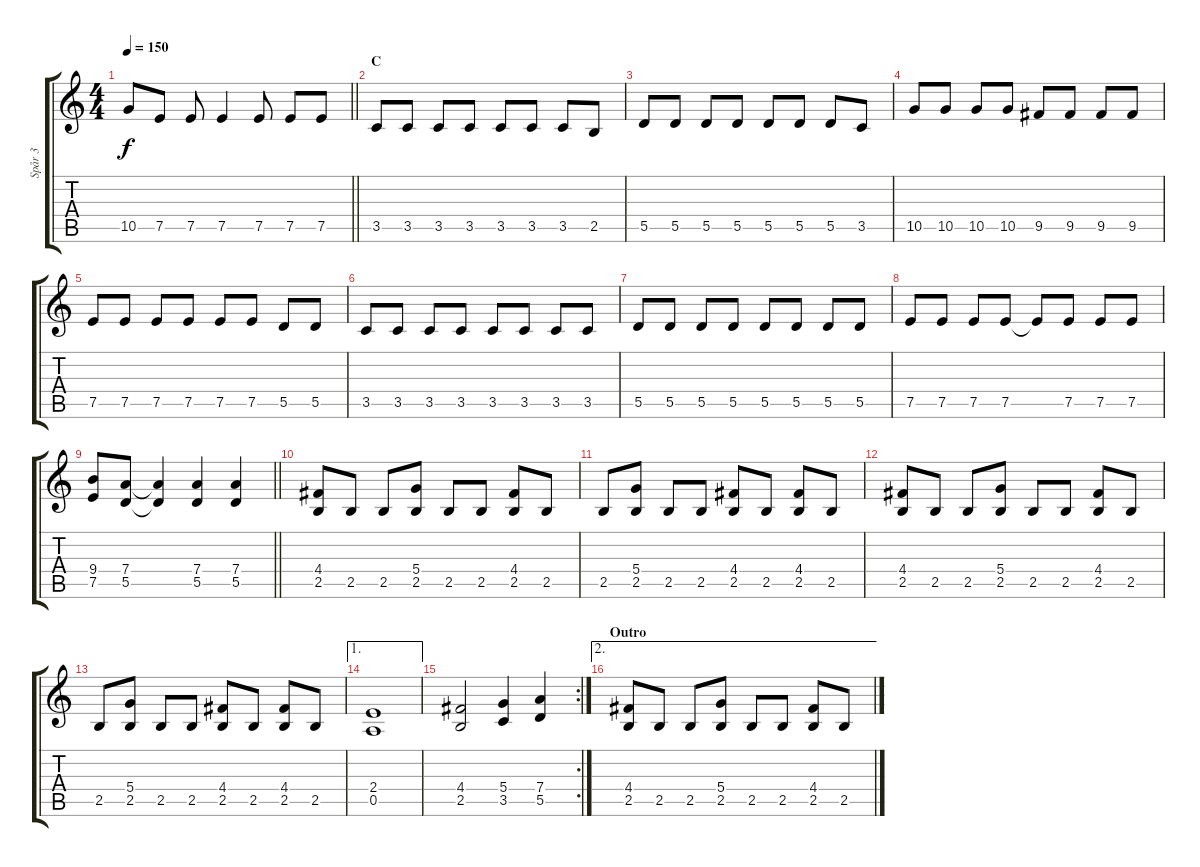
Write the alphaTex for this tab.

\track ("Spår 3" "Spår 3") {instrument distortionguitar}
\staff {score tabs}
\tuning (E4 B3 G3 D3 A2 E2) {hide}
\ts (4 4)
\tempo 150
\clef g2
\barLineRight lightlight
\ks c
10.5.8{dy f} 7.5.8 7.5.8 7.5.4 7.5.8 7.5.8 7.5.8 |
\section ("" "C")
3.5.8 3.5.8 3.5.8 3.5.8 3.5.8 3.5.8 3.5.8 2.5.8 |
5.5.8 5.5.8 5.5.8 5.5.8 5.5.8 5.5.8 5.5.8 3.5.8 |
10.5.8 10.5.8 10.5.8 10.5.8 9.5.8 9.5.8 9.5.8 9.5.8 |
7.5.8 7.5.8 7.5.8 7.5.8 7.5.8 7.5.8 5.5.8 5.5.8 |
3.5.8 3.5.8 3.5.8 3.5.8 3.5.8 3.5.8 3.5.8 3.5.8 |
5.5.8 5.5.8 5.5.8 5.5.8 5.5.8 5.5.8 5.5.8 5.5.8 |
7.5.8 7.5.8 7.5.8 7.5.8 7.5{t}.8 7.5.8 7.5.8 7.5.8 |
\barLineRight lightlight
(9.4 7.5).8 (7.4 5.5).8 (7.4{t} 5.5{t}).4 (7.4 5.5).4 (7.4 5.5).4 |
(4.4 2.5).8 2.5.8 2.5.8 (5.4 2.5).8 2.5.8 2.5.8 (4.4 2.5).8 2.5.8 |
2.5.8 (5.4 2.5).8 2.5.8 2.5.8 (4.4 2.5).8 2.5.8 (4.4 2.5).8 2.5.8 |
(4.4 2.5).8 2.5.8 2.5.8 (5.4 2.5).8 2.5.8 2.5.8 (4.4 2.5).8 2.5.8 |
2.5.8 (5.4 2.5).8 2.5.8 2.5.8 (4.4 2.5).8 2.5.8 (4.4 2.5).8 2.5.8 |
\ae 1
(2.4 0.5).1 |
\rc 2
(4.4 2.5).2 (5.4 3.5).4 (7.4 5.5).4 |
\ae 2
\section ("" "Outro")
(4.4 2.5).8 2.5.8 2.5.8 (5.4 2.5).8 2.5.8 2.5.8 (4.4 2.5).8 2.5.8
